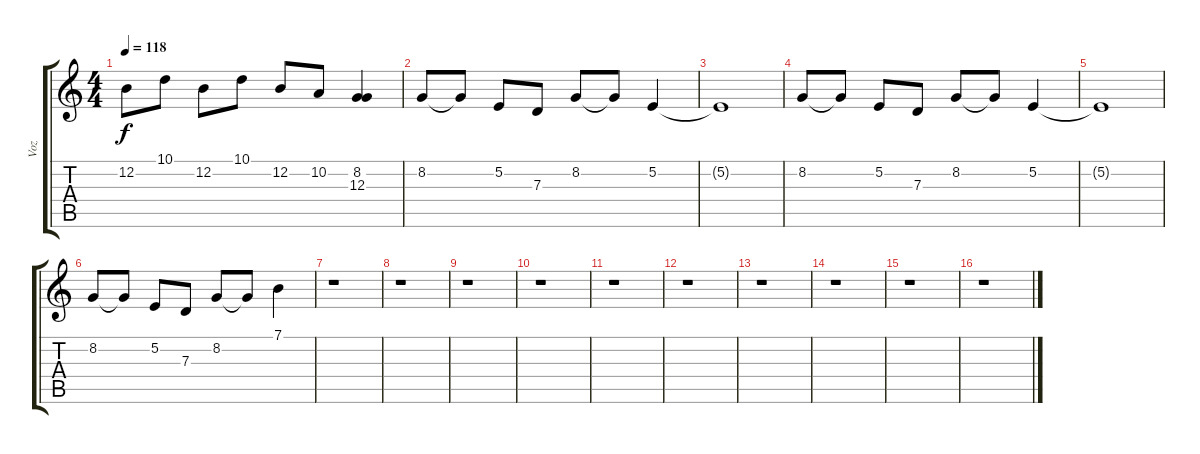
\track ("Voz" "Voz") {instrument cello}
\staff {score tabs}
\tuning (E4 B3 G3 D3 A2 E2) {hide}
\ts (4 4)
\tempo 118
\clef g2
\ks c
12.2.8{dy f} 10.1.8 12.2.8 10.1.8 12.2.8 10.2.8 (8.2 12.3).4 |
8.2.8 8.2{t}.8 5.2.8 7.3.8 8.2.8 8.2{t}.8 5.2.4 |
5.2{t}.1 |
8.2.8 8.2{t}.8 5.2.8 7.3.8 8.2.8 8.2{t}.8 5.2.4 |
5.2{t}.1 |
8.2.8 8.2{t}.8 5.2.8 7.3.8 8.2.8 8.2{t}.8 7.1.4 |
r.1 |
r.1 |
r.1 |
r.1 |
r.1 |
r.1 |
r.1 |
r.1 |
r.1 |
r.1
